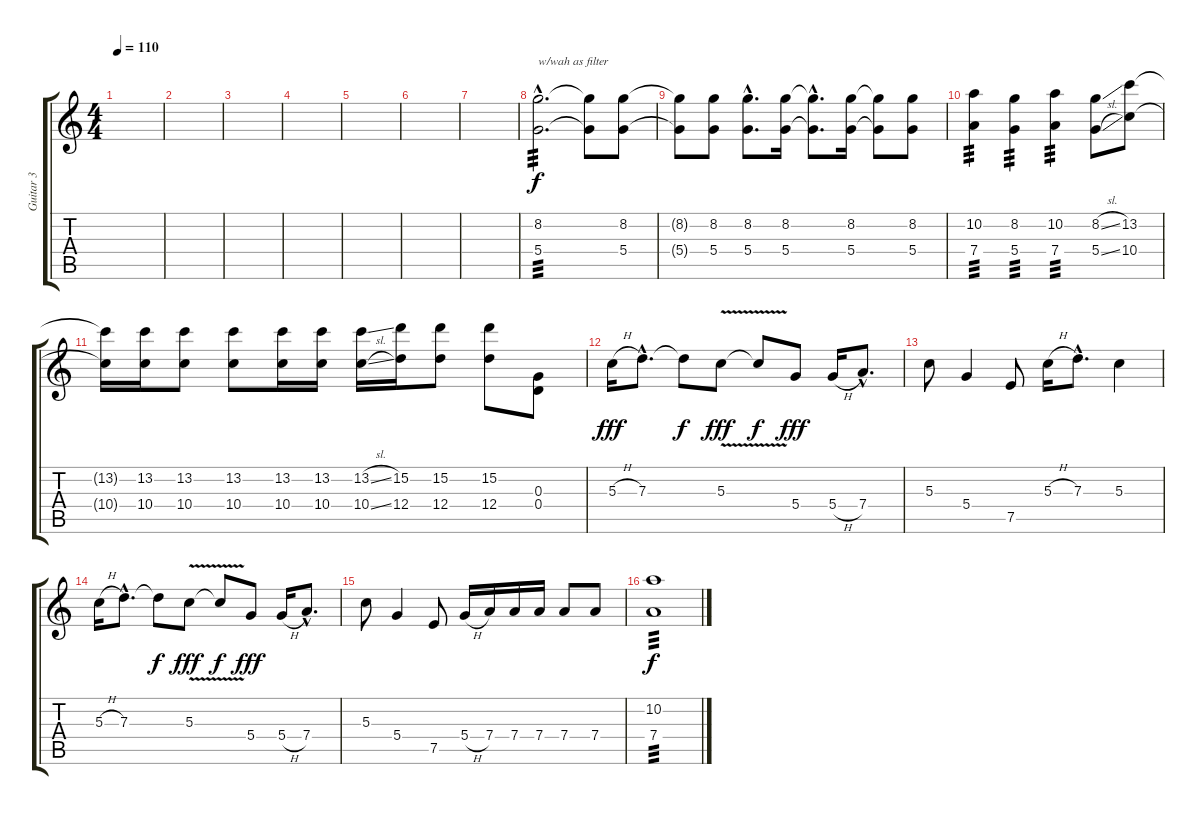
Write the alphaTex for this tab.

\track ("Guitar 3" "Guitar 3") {instrument distortionguitar}
\staff {score tabs}
\tuning (E4 B3 G3 D3 A2 E2) {hide}
\ts (4 4)
\tempo 110
\clef g2
\ks c
|
|
|
|
|
|
|
(8.2{hac} 5.4{hac}).2{d txt "w/wah as filter" tp 3 volume 16} (8.2{t} 5.4{t}).8 (8.2 5.4).8 |
(8.2{t} 5.4{t}).8 (8.2 5.4).8 (8.2{hac} 5.4{hac}).8{d} (8.2 5.4).16 (8.2{hac t} 5.4{hac t}).8{d} (8.2 5.4).16 (8.2{t} 5.4{t}).8 (8.2 5.4).8 |
(10.2 7.4).4{tp 3} (8.2 5.4).4{tp 3} (10.2 7.4).4{tp 3} (8.2{sl} 5.4{sl}).8 (13.2 10.4).8 |
(13.2{t} 10.4{t}).16 (13.2 10.4).16 (13.2 10.4).8 (13.2 10.4).8 (13.2 10.4).16 (13.2 10.4).16 (13.2{sl} 10.4{sl}).16 (15.2 12.4).16 (15.2 12.4).8 (15.2 12.4).8 (0.3 0.4).8 |
5.3{h}.16{dy fff} 7.3{hac}.8{d} 7.3{t}.8{dy f} 5.3{v}.8{dy fff} 5.3{t}.8{dy f} 5.4.8{dy fff} 5.4{h}.16 7.4{hac}.8{d} |
5.3.8 5.4.4 7.5.8 5.3{h}.16 7.3{hac}.8{d} 5.3.4 |
5.3{h}.16 7.3{hac}.8{d} 7.3{t}.8{dy f} 5.3{v}.8{dy fff} 5.3{t}.8{dy f} 5.4.8{dy fff} 5.4{h}.16 7.4{hac}.8{d} |
5.3.8 5.4.4 7.5.8 5.4{h}.16 7.4.16 7.4.16 7.4.16 7.4.8 7.4.8 |
(10.2 7.4).1{tp 3 dy f}
